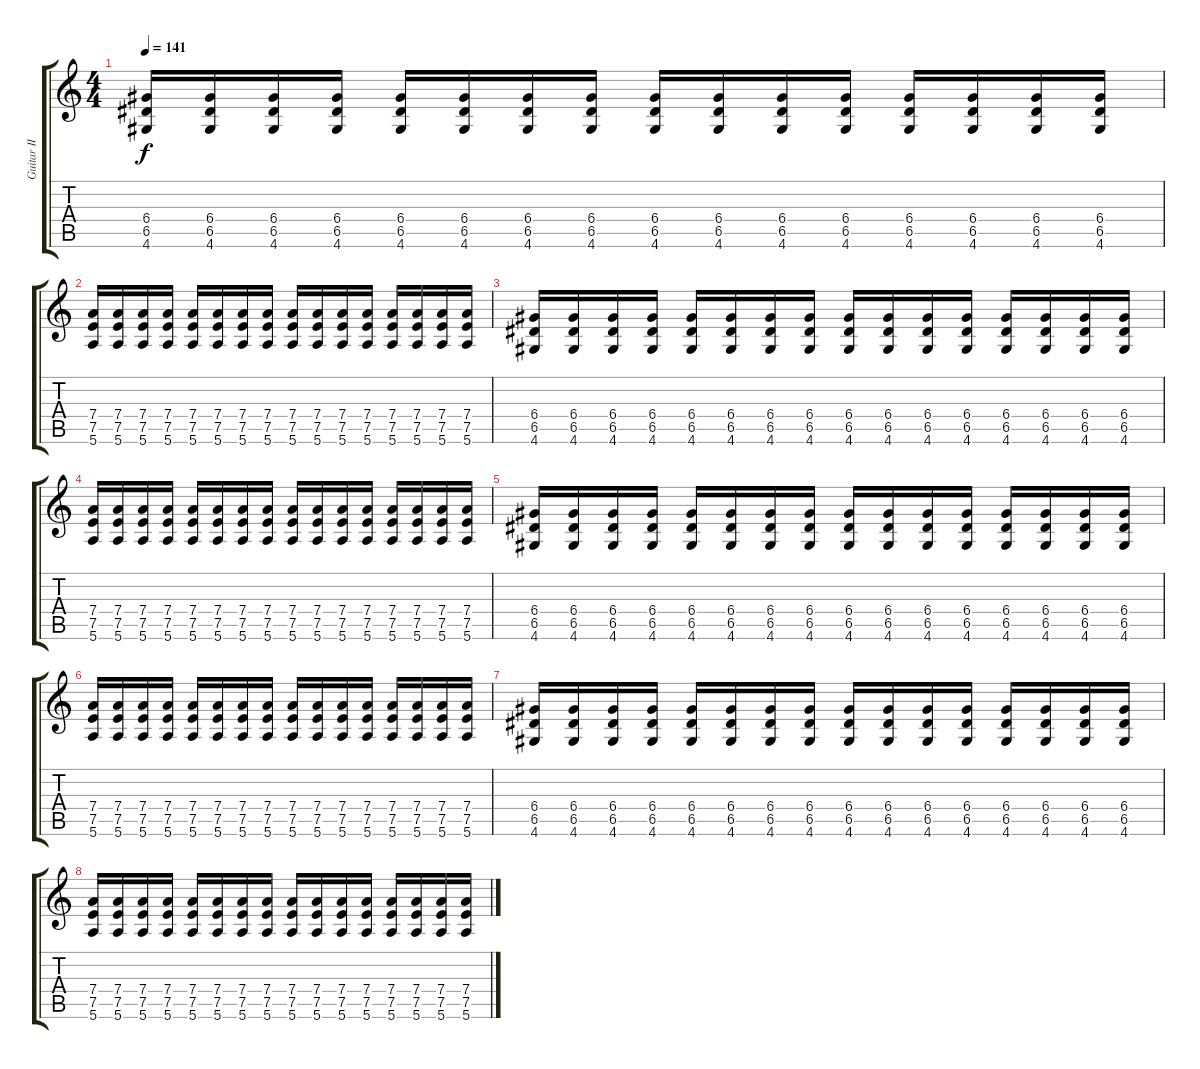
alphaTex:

\track ("Guitar II" "Guitar II") {instrument distortionguitar}
\staff {score tabs}
\tuning (E4 B3 G3 D3 A2 E2) {hide}
\ts (4 4)
\tempo 141
\clef g2
\ks c
(6.4 6.5 4.6).16{dy f} (6.4 6.5 4.6).16 (6.4 6.5 4.6).16 (6.4 6.5 4.6).16 (6.4 6.5 4.6).16 (6.4 6.5 4.6).16 (6.4 6.5 4.6).16 (6.4 6.5 4.6).16 (6.4 6.5 4.6).16 (6.4 6.5 4.6).16 (6.4 6.5 4.6).16 (6.4 6.5 4.6).16 (6.4 6.5 4.6).16 (6.4 6.5 4.6).16 (6.4 6.5 4.6).16 (6.4 6.5 4.6).16 |
(7.4 7.5 5.6).16 (7.4 7.5 5.6).16 (7.4 7.5 5.6).16 (7.4 7.5 5.6).16 (7.4 7.5 5.6).16 (7.4 7.5 5.6).16 (7.4 7.5 5.6).16 (7.4 7.5 5.6).16 (7.4 7.5 5.6).16 (7.4 7.5 5.6).16 (7.4 7.5 5.6).16 (7.4 7.5 5.6).16 (7.4 7.5 5.6).16 (7.4 7.5 5.6).16 (7.4 7.5 5.6).16 (7.4 7.5 5.6).16 |
(6.4 6.5 4.6).16 (6.4 6.5 4.6).16 (6.4 6.5 4.6).16 (6.4 6.5 4.6).16 (6.4 6.5 4.6).16 (6.4 6.5 4.6).16 (6.4 6.5 4.6).16 (6.4 6.5 4.6).16 (6.4 6.5 4.6).16 (6.4 6.5 4.6).16 (6.4 6.5 4.6).16 (6.4 6.5 4.6).16 (6.4 6.5 4.6).16 (6.4 6.5 4.6).16 (6.4 6.5 4.6).16 (6.4 6.5 4.6).16 |
(7.4 7.5 5.6).16 (7.4 7.5 5.6).16 (7.4 7.5 5.6).16 (7.4 7.5 5.6).16 (7.4 7.5 5.6).16 (7.4 7.5 5.6).16 (7.4 7.5 5.6).16 (7.4 7.5 5.6).16 (7.4 7.5 5.6).16 (7.4 7.5 5.6).16 (7.4 7.5 5.6).16 (7.4 7.5 5.6).16 (7.4 7.5 5.6).16 (7.4 7.5 5.6).16 (7.4 7.5 5.6).16 (7.4 7.5 5.6).16 |
(6.4 6.5 4.6).16 (6.4 6.5 4.6).16 (6.4 6.5 4.6).16 (6.4 6.5 4.6).16 (6.4 6.5 4.6).16 (6.4 6.5 4.6).16 (6.4 6.5 4.6).16 (6.4 6.5 4.6).16 (6.4 6.5 4.6).16 (6.4 6.5 4.6).16 (6.4 6.5 4.6).16 (6.4 6.5 4.6).16 (6.4 6.5 4.6).16 (6.4 6.5 4.6).16 (6.4 6.5 4.6).16 (6.4 6.5 4.6).16 |
(7.4 7.5 5.6).16 (7.4 7.5 5.6).16 (7.4 7.5 5.6).16 (7.4 7.5 5.6).16 (7.4 7.5 5.6).16 (7.4 7.5 5.6).16 (7.4 7.5 5.6).16 (7.4 7.5 5.6).16 (7.4 7.5 5.6).16 (7.4 7.5 5.6).16 (7.4 7.5 5.6).16 (7.4 7.5 5.6).16 (7.4 7.5 5.6).16 (7.4 7.5 5.6).16 (7.4 7.5 5.6).16 (7.4 7.5 5.6).16 |
(6.4 6.5 4.6).16 (6.4 6.5 4.6).16 (6.4 6.5 4.6).16 (6.4 6.5 4.6).16 (6.4 6.5 4.6).16 (6.4 6.5 4.6).16 (6.4 6.5 4.6).16 (6.4 6.5 4.6).16 (6.4 6.5 4.6).16 (6.4 6.5 4.6).16 (6.4 6.5 4.6).16 (6.4 6.5 4.6).16 (6.4 6.5 4.6).16 (6.4 6.5 4.6).16 (6.4 6.5 4.6).16 (6.4 6.5 4.6).16 |
(7.4 7.5 5.6).16 (7.4 7.5 5.6).16 (7.4 7.5 5.6).16 (7.4 7.5 5.6).16 (7.4 7.5 5.6).16 (7.4 7.5 5.6).16 (7.4 7.5 5.6).16 (7.4 7.5 5.6).16 (7.4 7.5 5.6).16 (7.4 7.5 5.6).16 (7.4 7.5 5.6).16 (7.4 7.5 5.6).16 (7.4 7.5 5.6).16 (7.4 7.5 5.6).16 (7.4 7.5 5.6).16 (7.4 7.5 5.6).16
